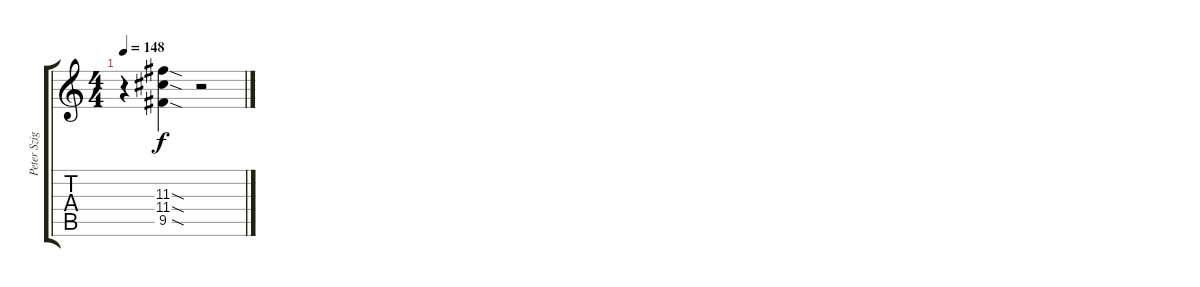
\track ("Peter Szigeti" "Peter Szig") {instrument distortionguitar}
\staff {score tabs}
\tuning (E4 B3 G3 D3 A2 E2) {hide}
\ts (4 4)
\tempo 148
\clef g2
\ks c
r.4{dy f} (11.3{sod} 11.4{sod} 9.5{sod}).4 r.2
